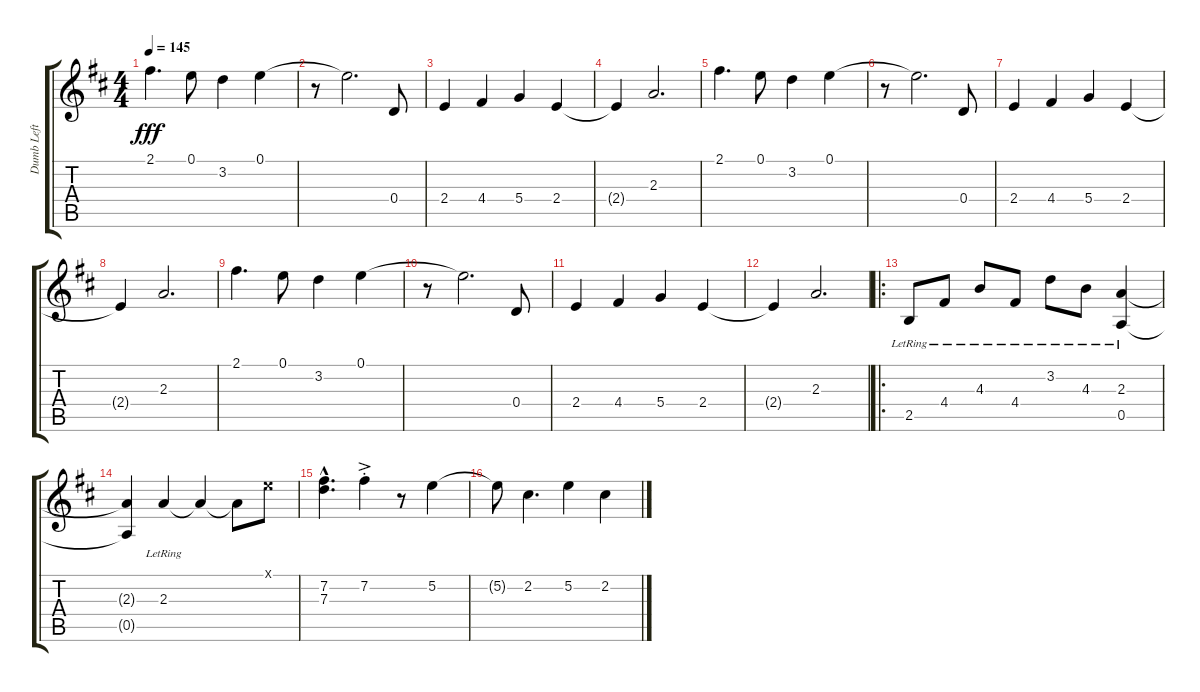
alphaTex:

\track ("Dumb Left Quiet Thing" "Dumb Left ") {instrument acousticguitarsteel}
\staff {score tabs}
\tuning (E4 B3 G3 D3 A2 E2) {hide}
\ts (4 4)
\tempo 145
\clef g2
\ks d
2.1.4{d dy fff} 0.1.8 3.2.4 0.1.4 |
r.8 0.1{t}.2{d} 0.4.8 |
2.4.4 4.4.4 5.4.4 2.4.4 |
2.4{t}.4 2.3.2{d} |
2.1.4{d} 0.1.8 3.2.4 0.1.4 |
r.8 0.1{t}.2{d} 0.4.8 |
2.4.4 4.4.4 5.4.4 2.4.4 |
2.4{t}.4 2.3.2{d} |
2.1.4{d} 0.1.8 3.2.4 0.1.4 |
r.8 0.1{t}.2{d} 0.4.8 |
2.4.4 4.4.4 5.4.4 2.4.4 |
2.4{t}.4 2.3.2{d} |
\ro
2.5{lr}.8 4.4{lr}.8 4.3{lr}.8 4.4{lr}.8 3.2{lr}.8 4.3{lr}.8 (2.3{lr} 0.5{lr}).4 |
(2.3{t} 0.5{t}).4 2.3{lr}.4 2.3{t}.4 2.3{t}.8 0.1{x}.8 |
(7.2{hac} 7.3{hac}).4{d} 7.2{ac st}.4 r.8 5.2.4 |
5.2{t}.8 2.2.4{d} 5.2.4 2.2.4
